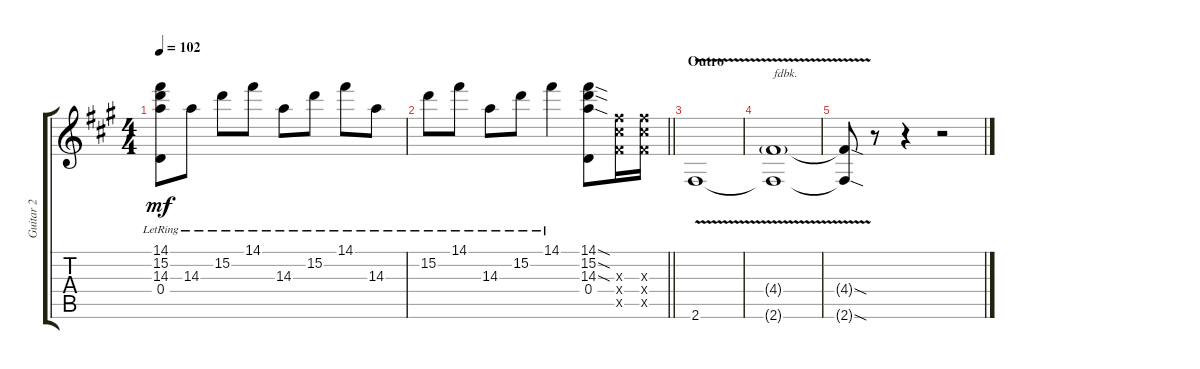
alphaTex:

\track ("Guitar 2" "Guitar 2") {instrument electricguitarclean}
\staff {score tabs}
\tuning (E4 B3 G3 D3 A2 E2) {hide}
\ts (4 4)
\tempo 102
\clef g2
\ks f#minor
(14.1{lr} 15.2{lr} 14.3{lr} 0.4{lr}).8{dy mf} 14.3{lr}.8 15.2{lr}.8 14.1{lr}.8 14.3{lr}.8 15.2{lr}.8 14.1{lr}.8 14.3{lr}.8 |
\barLineRight lightlight
15.2{lr}.8 14.1{lr}.8 14.3{lr}.8 15.2{lr}.8 14.1{lr}.4 (14.1{sod} 15.2{sod} 14.3{sod} 0.4).8 (11.3{x} 11.4{x} 9.5{x}).16 (11.3{x} 11.4{x} 9.5{x}).16 |
\section ("" "Outro")
2.6{v}.1 |
(4.4{v g} 2.6{v t}).1{txt "fdbk."} |
(4.4{sod t} 2.6{sod t}).8 r.8 r.4 r.2
